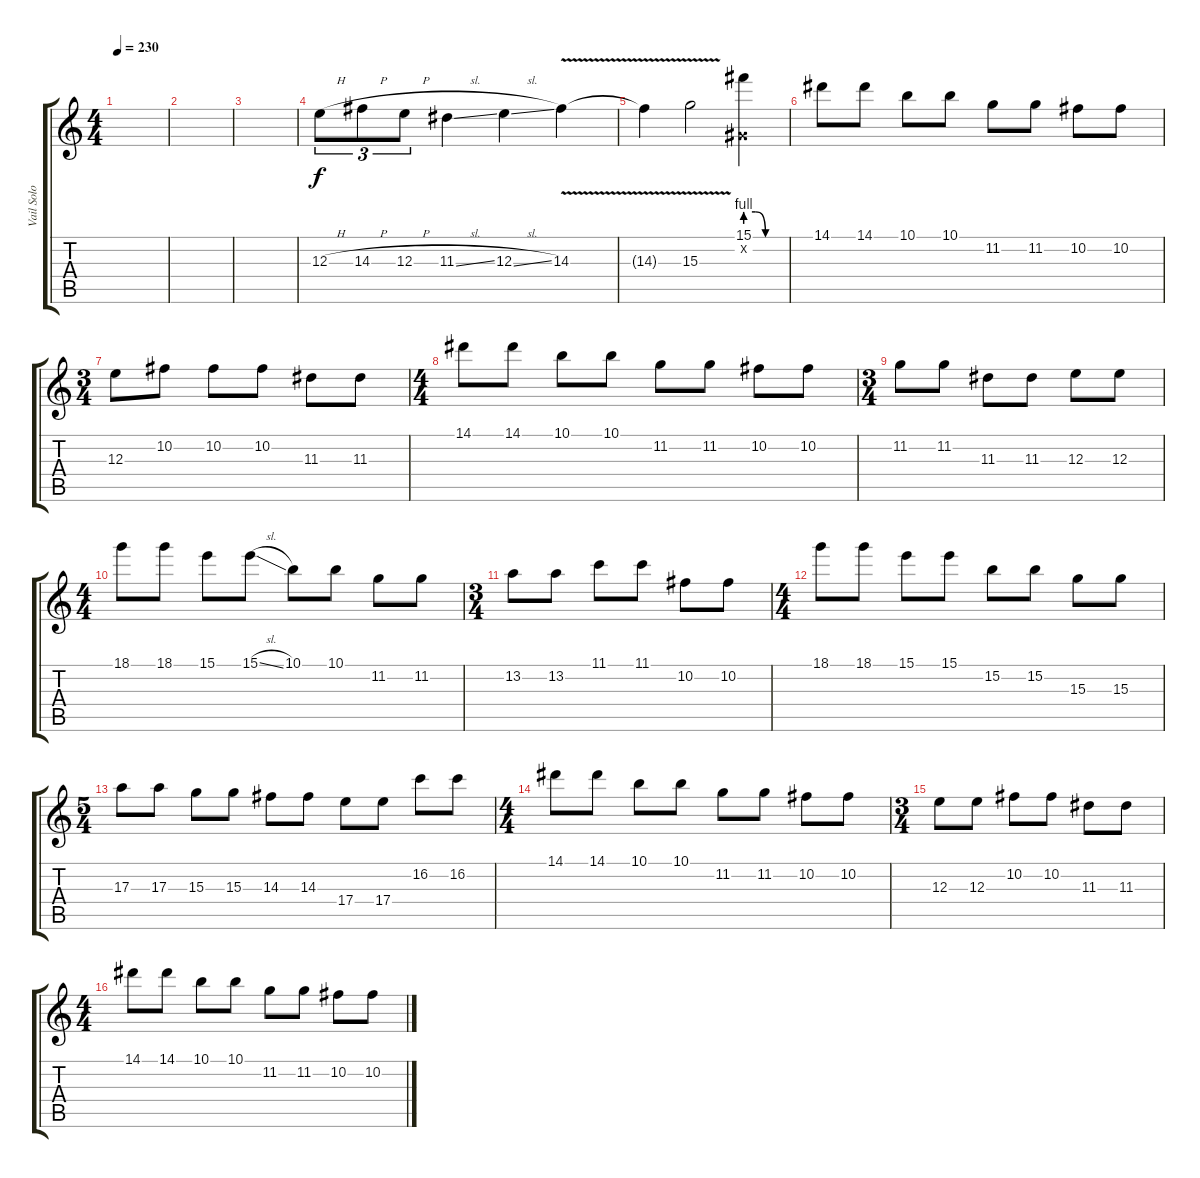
\track ("Vail Solo" "Vail Solo") {instrument overdrivenguitar}
\staff {score tabs}
\tuning (Db4 Ab3 E3 B2 Gb2 B1) {hide}
\ts (4 4)
\tempo 230
\clef g2
\ks c
|
|
|
12.3{h}.8{tu (3 2)} 14.3{h}.8{tu (3 2)} 12.3{h}.8{tu (3 2)} 11.3{sl}.4 12.3{sl}.4 14.3{v}.4 |
14.3{t}.4 15.3{v}.2 (15.1{be (custom 0 4 15 4 30 0 60 0)} 0.2{x}).4 |
14.1.8 14.1.8 10.1.8 10.1.8 11.2.8 11.2.8 10.2.8 10.2.8 |
\ts (3 4)
12.3.8 10.2.8 10.2.8 10.2.8 11.3.8 11.3.8 |
\ts (4 4)
14.1.8 14.1.8 10.1.8 10.1.8 11.2.8 11.2.8 10.2.8 10.2.8 |
\ts (3 4)
11.2.8 11.2.8 11.3.8 11.3.8 12.3.8 12.3.8 |
\ts (4 4)
18.1.8 18.1.8 15.1.8 15.1{sl}.8 10.1.8 10.1.8 11.2.8 11.2.8 |
\ts (3 4)
13.2.8 13.2.8 11.1.8 11.1.8 10.2.8 10.2.8 |
\ts (4 4)
18.1.8 18.1.8 15.1.8 15.1.8 15.2.8 15.2.8 15.3.8 15.3.8 |
\ts (5 4)
17.3.8 17.3.8 15.3.8 15.3.8 14.3.8 14.3.8 17.4.8 17.4.8 16.2.8 16.2.8 |
\ts (4 4)
14.1.8 14.1.8 10.1.8 10.1.8 11.2.8 11.2.8 10.2.8 10.2.8 |
\ts (3 4)
12.3.8 12.3.8 10.2.8 10.2.8 11.3.8 11.3.8 |
\ts (4 4)
14.1.8 14.1.8 10.1.8 10.1.8 11.2.8 11.2.8 10.2.8 10.2.8
